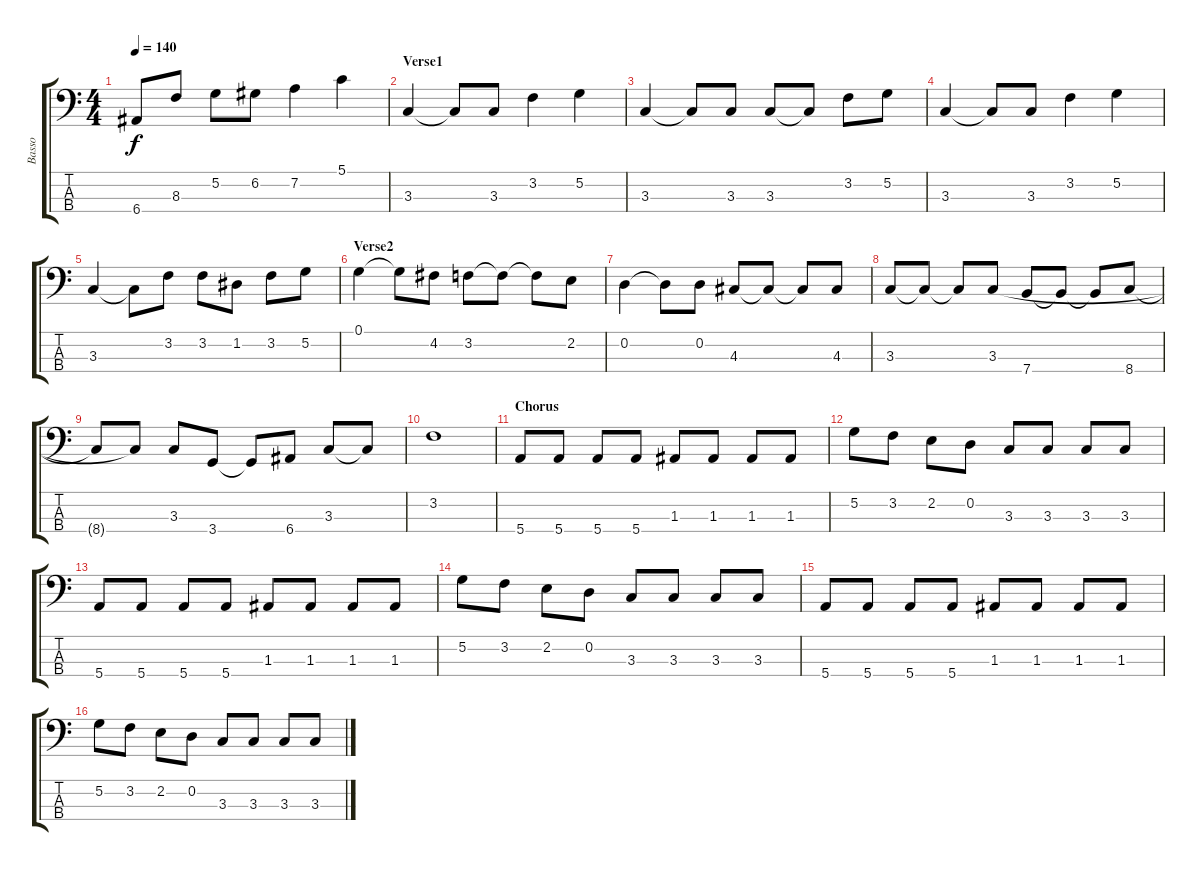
\track ("Basso" "Basso") {instrument electricbasspick}
\staff {score tabs}
\tuning (G2 D2 A1 E1) {hide}
\ts (4 4)
\tempo 140
\clef f4
\ks c
6.4{t}.8{dy f} 8.3.8 5.2.8 6.2.8 7.2.4 5.1.4 |
\section ("" "Verse1")
3.3.4 3.3{t}.8 3.3.8 3.2.4 5.2.4 |
3.3.4 3.3{t}.8 3.3.8 3.3.8 3.3{t}.8 3.2.8 5.2.8 |
3.3.4 3.3{t}.8 3.3.8 3.2.4 5.2.4 |
3.3.4 3.3{t}.8 3.2.8 3.2.8 1.2.8 3.2.8 5.2.8 |
\section ("" "Verse2")
0.1.4 0.1{t}.8 4.2.8 3.2.8 3.2{t}.8 3.2{t}.8 2.2.8 |
0.2.4 0.2{t}.8 0.2.8 4.3.8 4.3{t}.8 4.3{t}.8 4.3.8 |
3.3.8 3.3{t}.8 3.3{t}.8 3.3.8 7.4.8 7.4{t}.8 7.4{t}.8 8.4.8 |
8.4{t}.8 3.3{t}.8 3.3.8 3.4.8 3.4{t}.8 6.4.8 3.3.8 3.3{t}.8 |
3.2.1 |
\section ("" "Chorus")
5.4.8 5.4.8 5.4.8 5.4.8 1.3.8 1.3.8 1.3.8 1.3.8 |
5.2.8 3.2.8 2.2.8 0.2.8 3.3.8 3.3.8 3.3.8 3.3.8 |
5.4.8 5.4.8 5.4.8 5.4.8 1.3.8 1.3.8 1.3.8 1.3.8 |
5.2.8 3.2.8 2.2.8 0.2.8 3.3.8 3.3.8 3.3.8 3.3.8 |
5.4.8 5.4.8 5.4.8 5.4.8 1.3.8 1.3.8 1.3.8 1.3.8 |
5.2.8 3.2.8 2.2.8 0.2.8 3.3.8 3.3.8 3.3.8 3.3.8
